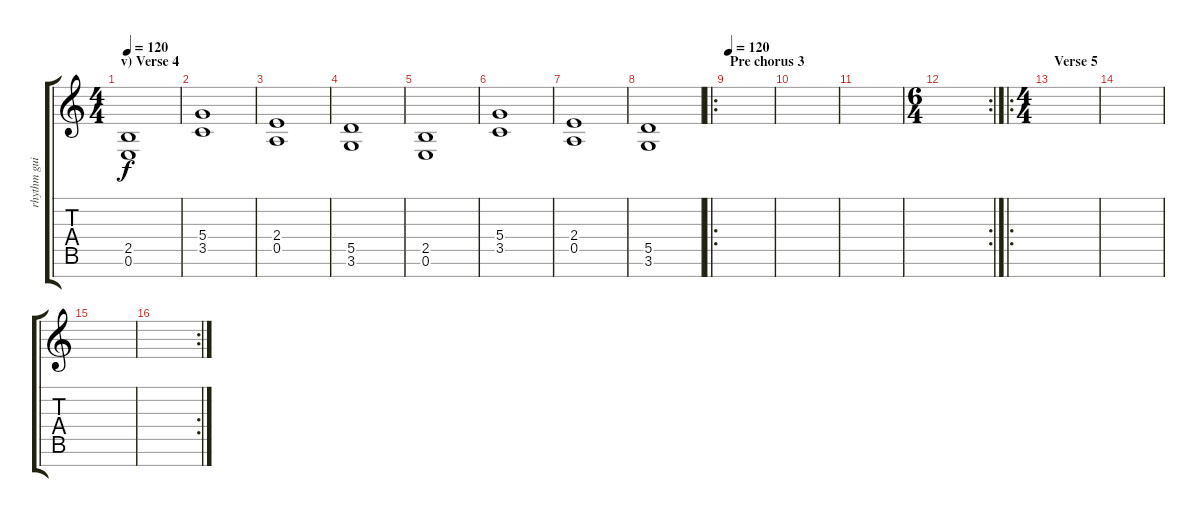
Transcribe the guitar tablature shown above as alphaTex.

\track ("rhythm guitar" "rhythm gui") {instrument distortionguitar}
\staff {score tabs}
\tuning (E4 B3 G3 D3 A2 E2 B1) {hide}
\ts (4 4)
\section ("" "v) Verse 4")
\tempo 120
\clef g2
\ks c
(2.5 0.6).1{dy f volume 12} |
(5.4 3.5).1 |
(2.4 0.5).1 |
(5.5 3.6).1 |
(2.5 0.6).1 |
(5.4 3.5).1 |
(2.4 0.5).1 |
(5.5 3.6).1 |
\ro
\section ("" "Pre chorus 3")
\tempo 120
|
|
|
\rc 2
\ts (6 4)
|
\ro
\ts (4 4)
\section ("" "Verse 5")
|
|
|
\rc 2
